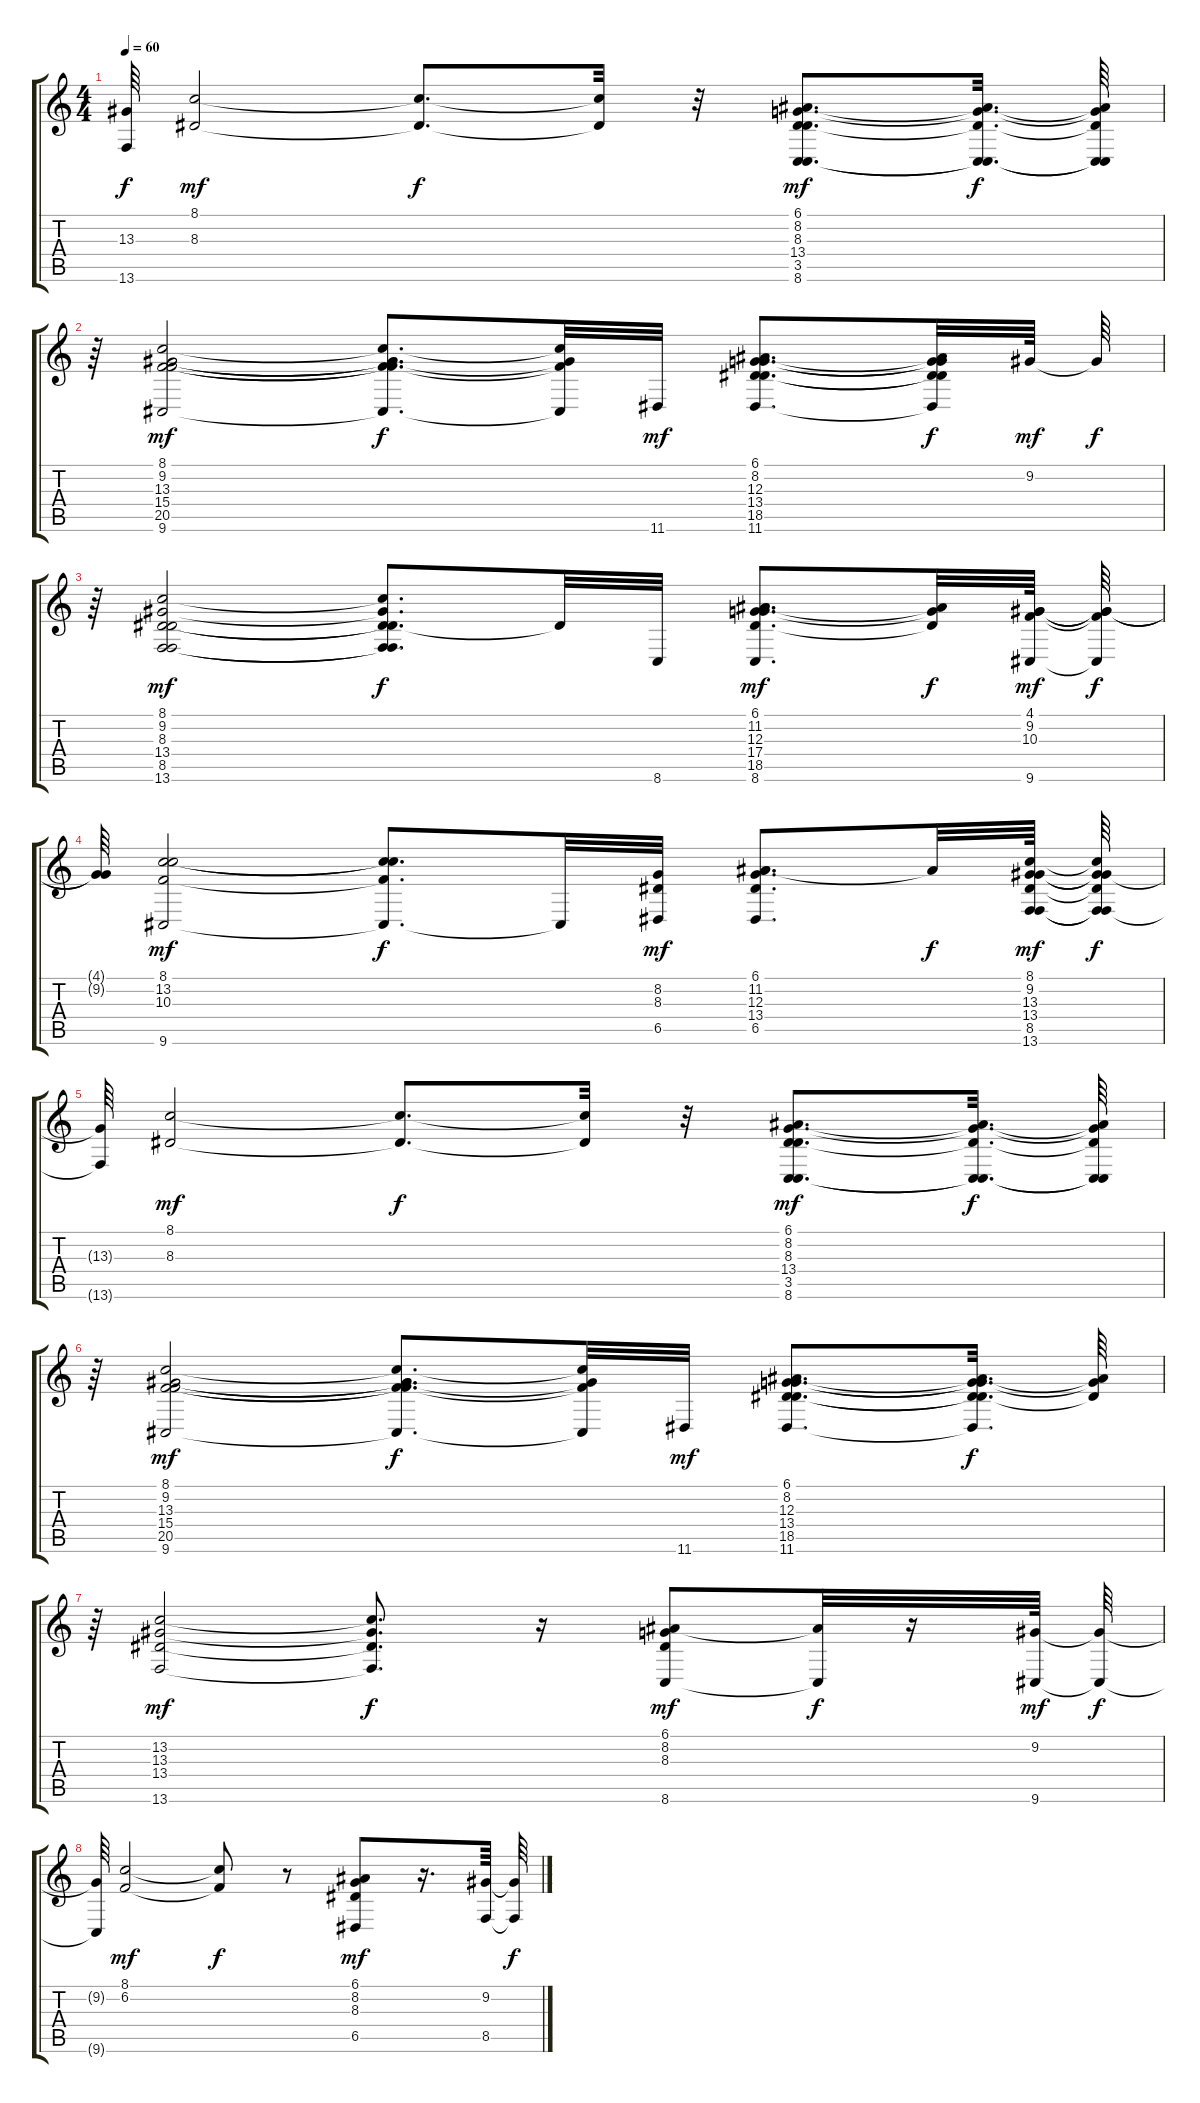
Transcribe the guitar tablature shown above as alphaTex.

\track "" {instrument electricpiano1}
\staff {score tabs}
\tuning (E4 B3 G3 D3 A2 E2) {hide}
\ts (4 4)
\tempo 60
\clef g2
\ks c
(13.3{t} 13.6{t}).64{dy f} (8.1 8.3).2{dy mf} (8.1{t} 8.3{t}).8{d dy f} (8.1{t} 8.3{t}).32 r.32 (6.1 8.2 8.3 13.4 3.5 8.6).8{d dy mf} (6.1{t} 8.2{t} 8.3{t} 3.5{t} 8.6{t}).32{d dy f} (6.1{t} 8.2{t} 8.3{t} 3.5{t} 8.6{t}).64 |
r.64 (8.1 9.2 13.3 15.4 20.5 9.6).2{dy mf} (8.1{t} 9.2{t} 13.3{t} 15.4{t} 20.5{t} 9.6{t}).8{d dy f} (8.1{t} 9.2{t} 15.4{t} 9.6{t}).32 11.6.32{dy mf} (6.1 8.2 12.3 13.4 18.5 11.6).8{d} (6.1{t} 8.2{t} 12.3{t} 13.4{t} 18.5{t} 11.6{t}).32{dy f} 9.2.64{dy mf} 9.2{t}.64{dy f} |
r.64 (8.1 9.2 8.3 13.4 8.5 13.6).2{dy mf} (8.1{t} 9.2{t} 8.3{t} 13.4{t} 8.5{t} 13.6{t}).8{d dy f} 8.3{t}.32 8.6.32 (6.1 11.2 12.3 17.4 18.5 8.6).8{d dy mf} (6.1{t} 12.3{t} 18.5{t}).32{dy f} (4.1 9.2 10.3 9.6).64{dy mf} (4.1{t} 9.2{t} 10.3{t} 9.6{t}).64{dy f} |
(4.1{t} 9.2{t}).64 (8.1 13.2 10.3 9.6).2{dy mf} (8.1{t} 13.2{t} 10.3{t} 9.6{t}).8{d dy f} 9.6{t}.32 (8.2 8.3 6.5).32{dy mf} (6.1 11.2 12.3 13.4 6.5).8{d} 6.1{t}.32{dy f} (8.1 9.2 13.3 13.4 8.5 13.6).64{dy mf} (8.1{t} 9.2{t} 13.3{t} 13.4{t} 8.5{t} 13.6{t}).64{dy f} |
(13.3{t} 13.6{t}).64 (8.1 8.3).2{dy mf} (8.1{t} 8.3{t}).8{d dy f} (8.1{t} 8.3{t}).32 r.32 (6.1 8.2 8.3 13.4 3.5 8.6).8{d dy mf} (6.1{t} 8.2{t} 8.3{t} 3.5{t} 8.6{t}).32{d dy f} (6.1{t} 8.2{t} 8.3{t} 3.5{t} 8.6{t}).64 |
r.64 (8.1 9.2 13.3 15.4 20.5 9.6).2{dy mf} (8.1{t} 9.2{t} 13.3{t} 15.4{t} 20.5{t} 9.6{t}).8{d dy f} (8.1{t} 9.2{t} 15.4{t} 9.6{t}).32 11.6.32{dy mf} (6.1 8.2 12.3 13.4 18.5 11.6).8{d} (6.1{t} 8.2{t} 12.3{t} 13.4{t} 18.5{t} 11.6{t}).32{d dy f} (6.1{t} 8.2{t} 13.4{t}).64 |
r.64 (13.2 13.3 13.4 13.6).2{dy mf} (13.2{t} 13.3{t} 13.4{t} 13.6{t}).8{d dy f} r.16 (6.1 8.2 8.3 8.6).8{dy mf} (6.1{t} 8.6{t}).32{dy f} r.16 (9.2 9.6).64{dy mf} (9.2{t} 9.6{t}).64{dy f} |
(9.2{t} 9.6{t}).64 (8.1 6.2).2{dy mf} (8.1{t} 6.2{t}).8{dy f} r.8 (6.1 8.2 8.3 6.5).8{dy mf} r.16{d} (9.2 8.5).64 (9.2{t} 8.5{t}).64{dy f}
